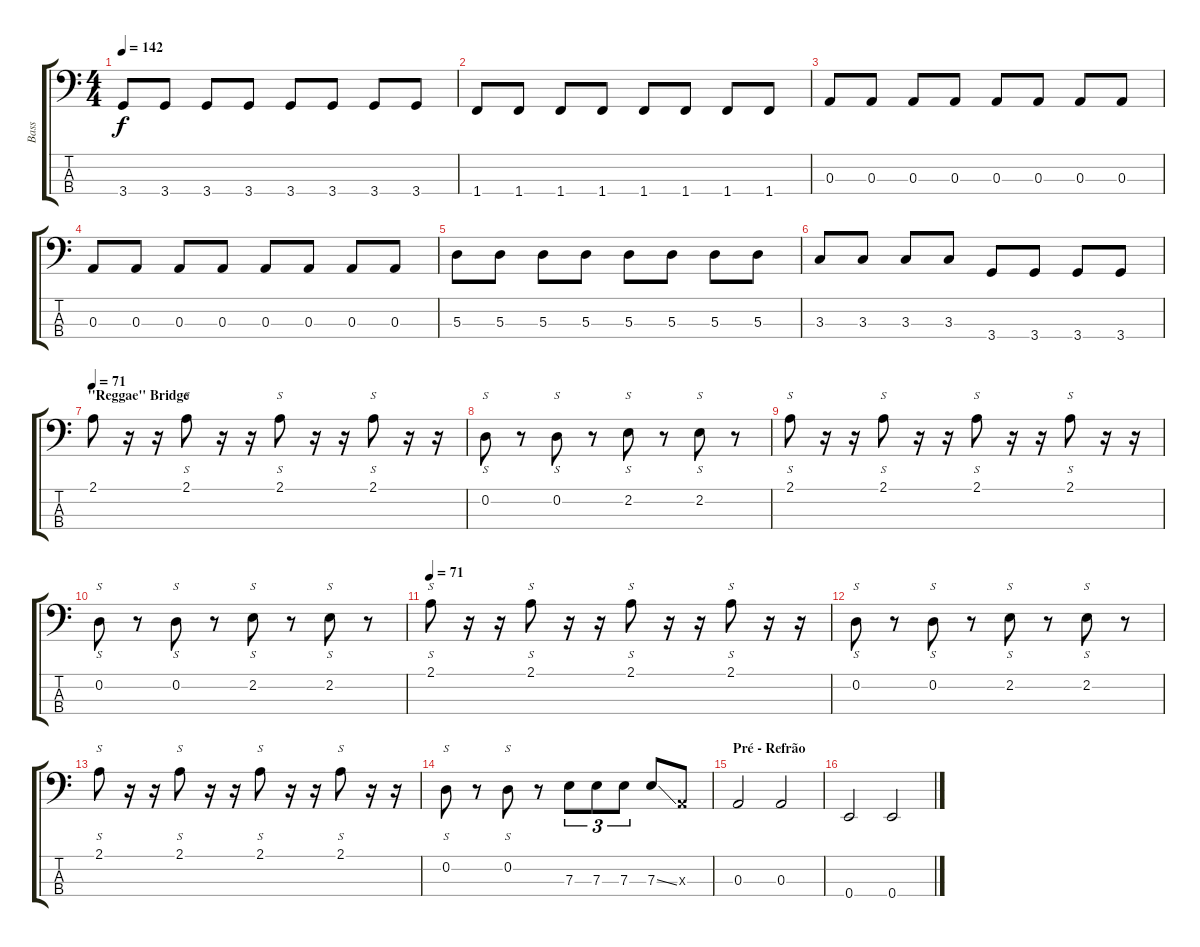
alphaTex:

\track ("Bass" "Bass") {instrument synthbass2}
\staff {score tabs}
\tuning (G2 D2 A1 E1) {hide}
\ts (4 4)
\tempo 142
\clef f4
\ks c
3.4.8{dy f} 3.4.8 3.4.8 3.4.8 3.4.8 3.4.8 3.4.8 3.4.8 |
1.4.8 1.4.8 1.4.8 1.4.8 1.4.8 1.4.8 1.4.8 1.4.8 |
0.3.8 0.3.8 0.3.8 0.3.8 0.3.8 0.3.8 0.3.8 0.3.8 |
0.3.8 0.3.8 0.3.8 0.3.8 0.3.8 0.3.8 0.3.8 0.3.8 |
5.3.8 5.3.8 5.3.8 5.3.8 5.3.8 5.3.8 5.3.8 5.3.8 |
3.3.8 3.3.8 3.3.8 3.3.8 3.4.8 3.4.8 3.4.8 3.4.8 |
\section ("" "''Reggae'' Bridge")
\tempo 71
2.1.8{instrument slapbass1} r.16 r.16 2.1.8{s} r.16 r.16 2.1.8{s} r.16 r.16 2.1.8{s} r.16 r.16 |
0.2.8{s} r.8 0.2.8{s} r.8 2.2.8{s} r.8 2.2.8{s} r.8 |
2.1.8{s} r.16 r.16 2.1.8{s} r.16 r.16 2.1.8{s} r.16 r.16 2.1.8{s} r.16 r.16 |
0.2.8{s} r.8 0.2.8{s} r.8 2.2.8{s} r.8 2.2.8{s} r.8 |
\tempo 71
2.1.8{s} r.16 r.16 2.1.8{s} r.16 r.16 2.1.8{s} r.16 r.16 2.1.8{s} r.16 r.16 |
0.2.8{s} r.8 0.2.8{s} r.8 2.2.8{s} r.8 2.2.8{s} r.8 |
2.1.8{s} r.16 r.16 2.1.8{s} r.16 r.16 2.1.8{s} r.16 r.16 2.1.8{s} r.16 r.16 |
0.2.8{s} r.8 0.2.8{s} r.8 7.3.8{tu (3 2) instrument synthbass2} 7.3.8{tu (3 2)} 7.3.8{tu (3 2)} 7.3{ss}.8 0.3{x}.8 |
\section ("" "Pré - Refrão")
0.3.2 0.3.2 |
0.4.2 0.4.2
